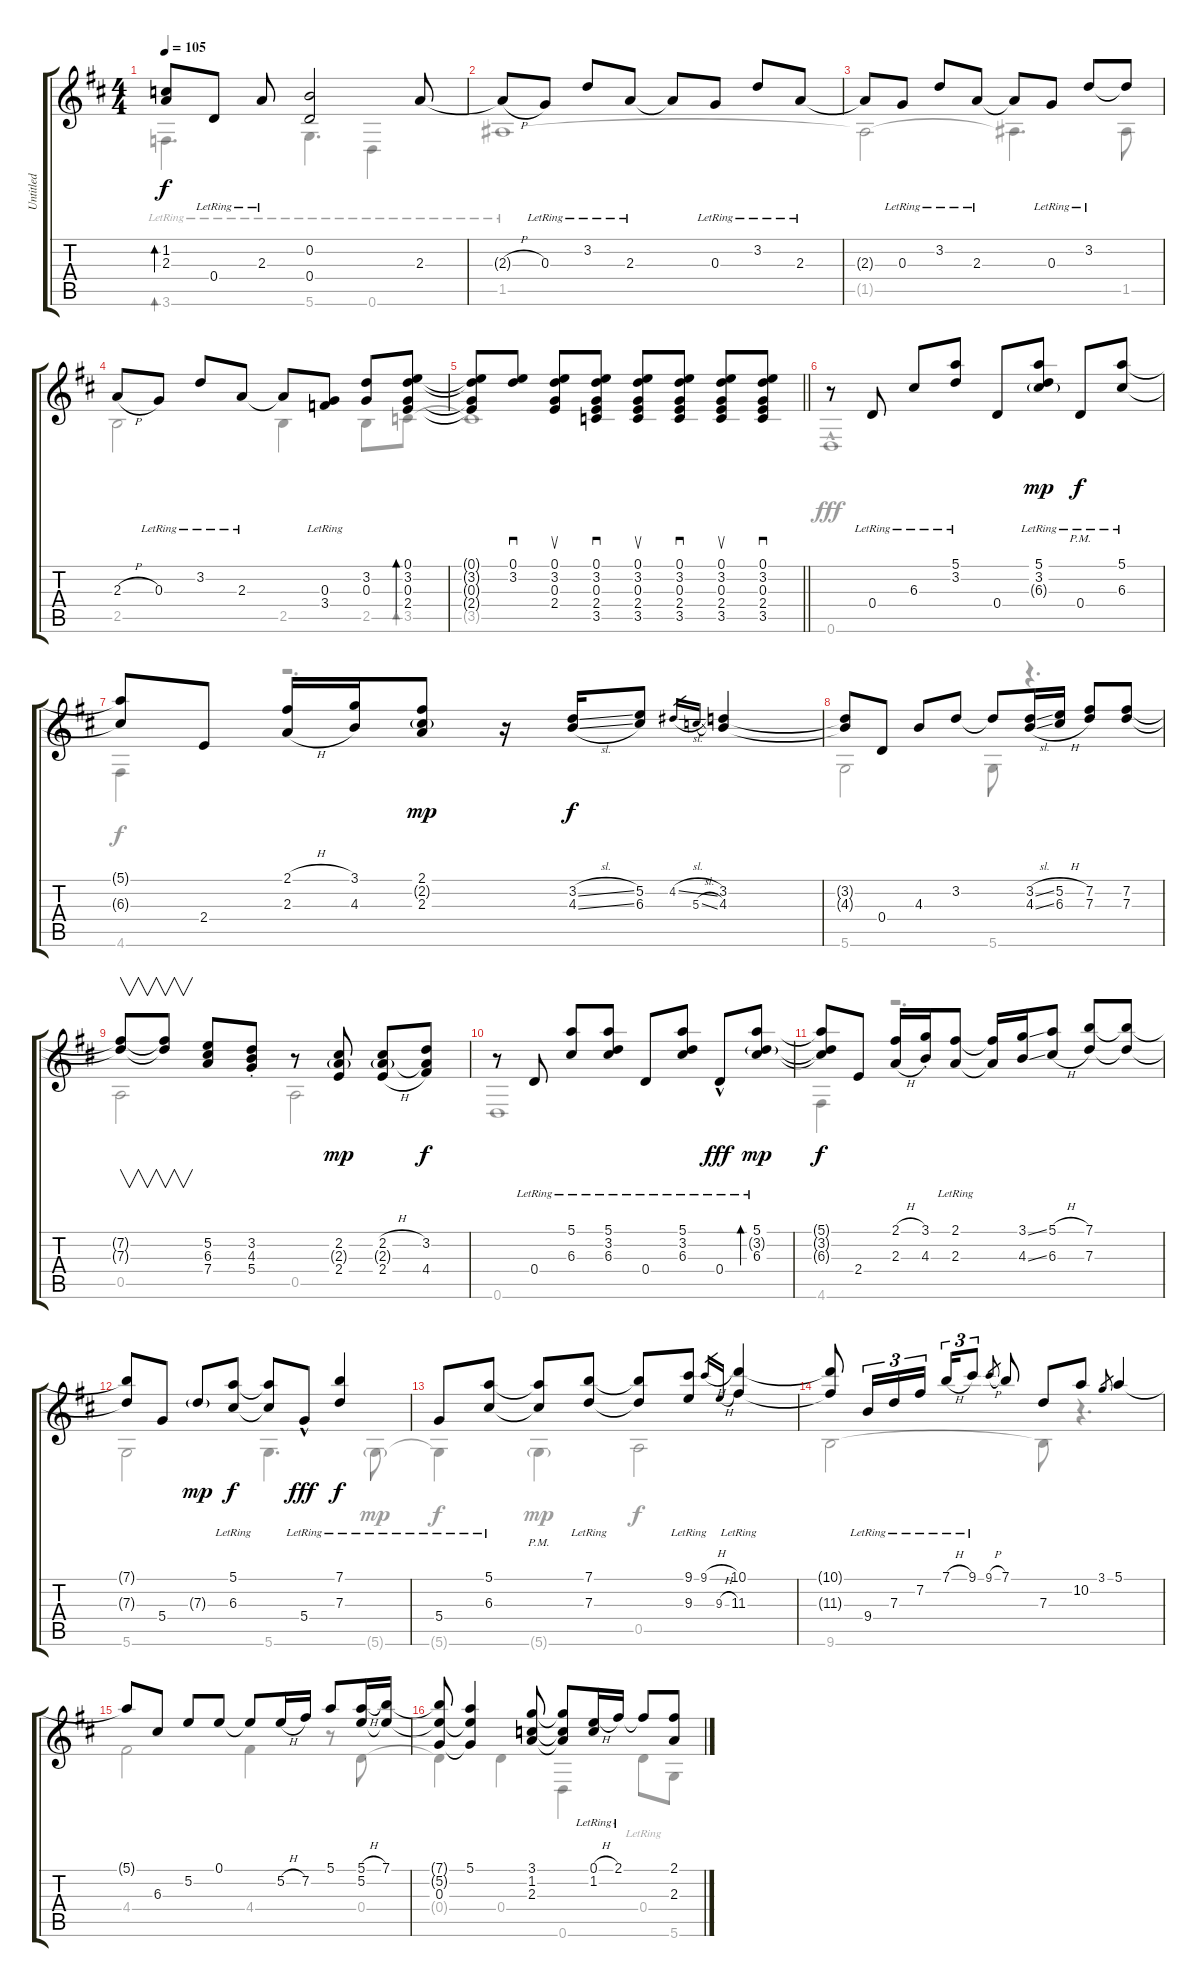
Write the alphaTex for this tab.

\track ("Untitled" "Untitled") {instrument acousticguitarsteel}
\staff {score tabs}
\tuning (E4 B3 G3 D3 A2 D2) {hide}
\voice
\ts (4 4)
\tempo 105
\clef g2
\ks d
(1.2 2.3).8{bd 30 dy f} 0.4{lr}.8 2.3{lr}.8 (0.2 0.4).2 2.3.8 |
2.3{h t}.8 0.3{lr}.8 3.2{lr}.8 2.3{lr}.8 2.3{t}.8 0.3{lr}.8 3.2{lr}.8 2.3{lr}.8 |
2.3{t}.8 0.3{lr}.8 3.2{lr}.8 2.3{lr}.8 2.3{t}.8 0.3{lr}.8 3.2{lr}.8 3.2{t}.8 |
2.3{h}.8 0.3{lr}.8 3.2{lr}.8 2.3{lr}.8 2.3{t}.8 (0.3{lr} 3.4{lr}).8 (3.2 0.3).8 (0.1 3.2 0.3 2.4).8{bd 30} |
\barLineRight lightlight
(0.1{t} 3.2{t} 0.3{t} 2.4{t}).8 (0.1 3.2).8{sd} (0.1 3.2 0.3 2.4).8{su} (0.1 3.2 0.3 2.4 3.5).8{sd} (0.1 3.2 0.3 2.4 3.5).8{su} (0.1 3.2 0.3 2.4 3.5).8{sd} (0.1 3.2 0.3 2.4 3.5).8{su} (0.1 3.2 0.3 2.4 3.5).8{sd} |
r.8 0.4{lr}.8 6.3{lr}.8 (5.1{lr} 3.2{lr}).8 0.4.8 (5.1{lr} 3.2{lr} 6.3{g lr}).8{dy mp} 0.4{pm lr}.8{dy f} (5.1{lr} 6.3{lr}).8 |
(5.1{t} 6.3{t}).8 2.4.8 (2.1{h} 2.3{h}).16 (3.1 4.3).16 (2.1 2.2{g} 2.3).8{dy mp} r.16 (3.2{sl} 4.3{sl}).16{dy f} (5.2 6.3).8 4.2{sl}.16{gr} 5.3{sl}.16{gr} (3.2 4.3).4 |
(3.2{t} 4.3{t}).8 0.4.8 4.3.8 3.2.8 3.2{t}.8 (3.2{sl} 4.3{sl}).16 (5.2{h} 6.3{h}).16 (7.2 7.3).8 (7.2 7.3).8 |
(7.2{t} 7.3{t}).8{v} (7.2{t} 7.3{t}).8{v} (5.2 6.3 7.4).8 (3.2{st} 4.3{st} 5.4{st}).8 r.8 (2.2 2.3{g} 2.4).8{dy mp} (2.2{h} 2.3{g} 2.4{h}).8 (3.2 2.3{t} 4.4).8{dy f} |
r.8 0.4{lr}.8 (5.1{lr} 6.3{lr}).8 (5.1{lr} 3.2{lr} 6.3{lr}).8 0.4{lr}.8 (5.1{lr} 3.2{lr} 6.3{lr}).8 0.4{hac lr}.8{dy fff} (5.1{lr} 3.2{g lr} 6.3{lr}).8{bd 30 dy mp} |
(5.1{t} 3.2{t} 6.3{t}).8{dy f} 2.4.8 (2.1{h} 2.3{h}).16 (3.1{st} 4.3{st}).16 (2.1{lr} 2.3{lr}).8 (2.1{t} 2.3{t}).16 (3.1{ss} 4.3{ss}).16 (5.1{h} 6.3{h}).8 (7.1 7.3).8 (7.1{t} 7.3{t}).8 |
(7.1{t} 7.3{t}).8 5.4.8 7.3{g}.8{dy mp} (5.1{lr} 6.3{lr}).8{dy f} (5.1{t} 6.3{t}).8 5.4{hac lr}.8{dy fff} (7.1{lr} 7.3{lr}).4{dy f} |
5.4{lr}.8 (5.1{lr} 6.3{lr}).8 (5.1{pm t} 6.3{pm t}).8 (7.1{lr} 7.3{lr}).8 (7.1{t} 7.3{t}).8 (9.1{lr} 9.3{lr}).8 9.1{h}.16{gr} 9.3{h}.16{gr} (10.1{lr} 11.3{lr}).4 |
(10.1{t} 11.3{t}).8 9.4{lr}.16{tu (3 2)} 7.3{lr}.16{tu (3 2)} 7.2{lr}.16{tu (3 2)} 7.1{h lr}.16{tu (3 2)} 9.1{lr}.8{tu (3 2)} 9.1{h}.8{gr} 7.1.8 7.3.8 10.2.8 3.1.8{gr} 5.1.4 |
5.1{t}.8 6.3.8 5.2.8 0.1.8 0.1{t}.8 5.2{h}.16 7.2.16 5.1.8 (5.1{h} 5.2).16 (7.1 5.2{t}).16 |
(7.1{t} 5.2{t} 0.3).8 (5.1 5.2{t} 0.3{t}).4 (3.1 1.2 2.3).8 (3.1{t} 1.2{t} 2.3{t}).8 (0.1{h lr} 1.2{lr}).16 2.1{lr}.16 2.1{t}.8 (2.1 2.3).8
\voice
\clef g2
\ottava regular
\simile none
\ks d
3.6{lr}.4{d bd 30 dy f} 5.6{lr}.4{d} 0.6{lr}.4 |
1.5{lr}.1 |
1.5{t}.2 1.5{t}.4{d} 1.5.8 |
2.5.2 2.5.4 2.5.8 3.5.8{bd 30} |
\barLineRight lightlight
3.5{t}.1 |
0.6{hac}.1{dy fff} |
4.6.4{dy f} r.2{d} |
5.6.2 5.6.8 r.4{d} |
0.5.2 0.5.2 |
0.6.1 |
4.6.4 r.2{d} |
5.6.2 5.6.4{d} 5.6{g}.8{dy mp} |
5.6{t}.4{dy f} 5.6{g}.4{dy mp} 0.5.2{dy f} |
9.6.2 9.6{t}.8 r.4{d} |
4.4.2 4.4.4 r.8 0.4.8 |
0.4{t}.4 0.4.4 0.6.4 0.4{lr}.8 5.6.8
